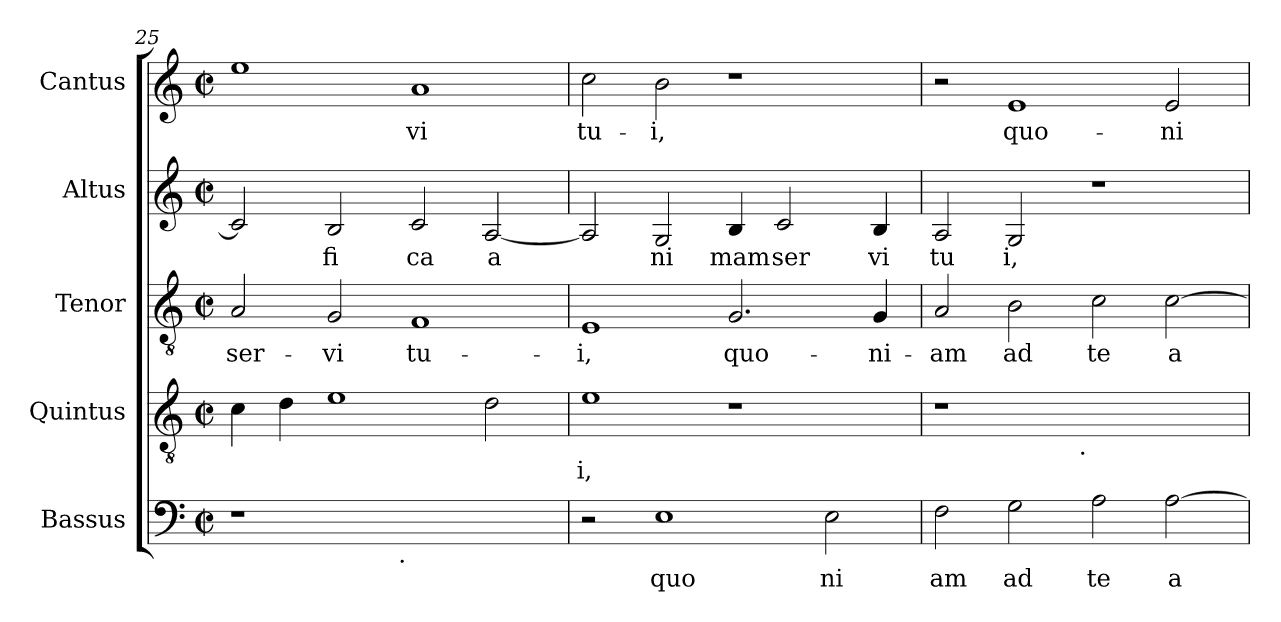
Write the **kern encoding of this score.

**kern	**text	**kern	**text	**kern	**text	**kern	**text	**kern	**text
*part5	*part5	*part4	*part4	*part3	*part3	*part2	*part2	*part1	*part1
*staff5	*staff5	*staff4	*staff4	*staff3	*staff3	*staff2	*staff2	*staff1	*staff1
*I"Bassus	*	*I"Quintus	*	*I"Tenor	*	*I"Altus	*	*I"Cantus	*
*clefF4	*	*clefGv2	*	*clefGv2	*	*clefG2	*	*clefG2	*
*k[]	*	*k[]	*	*k[]	*	*k[]	*	*k[]	*
*C:	*	*C:	*	*C:	*	*C:	*	*C:	*
*M2/2	*	*M2/2	*	*M2/2	*	*M2/2	*	*M2/2	*
*met(c|)	*	*met(c|)	*	*met(c|)	*	*met(c|)	*	*met(c|)	*
=25	=25	=25	=25	=25	=25	=25	=25	=25	=25
!	!	!	!LO:LY:b	!	!LO:LY:b	!	!LO:LY:b:cj	!	!LO:LY:b:cj
*^	*	*	*	*	*	*	*	*	*
1r	2ryy	.	4c\	.	2A/	ser-	2c/]	.	1ee	--
!	!	!	!	!LO:LY:b	!	!	!	!	!	!
.	.	.	4d\	.	.	.	.	.	.	.
!	!	!	!	!LO:LY:b	!	!LO:LY:b	!	!LO:LY:b:cj	!	!
.	4...ryy	.	1e	.	2G/	-vi	2B/	fi	.	.
!	!LO:TX:b:t=.	!	!	!	!	!	!	!	!	!
.	1ryy	.	.	.	.	.	.	.	.	.
!	!	!	!	!	!	!LO:LY:b	!	!LO:LY:b:cj	!	!LO:LY:b:cj
1ryy	.	.	.	.	1F	tu-	2c/	ca	1a	-vi
!	!	!	!	!LO:LY:b	!	!	!	!LO:LY:b:cj	!	!
.	.	.	2d\	.	.	.	[<2A/	a	.	.
.	32ryy	.	.	.	.	.	.	.	.	.
=26	=26	=26	=26	=26	=26	=26	=26	=26	=26	=26
!	!	!	!	!LO:LY:b	!	!LO:LY:b	!	!LO:LY:b:cj	!	!LO:LY:b:cj
*v	*v	*	*	*	*	*	*	*	*	*
2r	.	1e	i,	1E	-i,	2A/]	.	2cc\	tu-
!	!LO:LY:b:cj	!	!	!	!	!	!LO:LY:b:cj	!	!LO:LY:b:cj
1E	quo	.	.	.	.	2G/	ni	2b\	-i,
!	!	!	!	!	!LO:LY:b	!	!LO:LY:b:cj	!	!
.	.	1r	.	2.G/	quo-	4B/	mam	1r	.
!	!	!	!	!	!	!	!LO:LY:b:cj	!	!
.	.	.	.	.	.	2c/	ser	.	.
!	!LO:LY:b:cj	!	!	!	!	!	!	!	!
2E\	ni	.	.	.	.	.	.	.	.
!	!	!	!	!	!LO:LY:b	!	!LO:LY:b:cj	!	!
.	.	.	.	4G/	-ni-	4B/	vi	.	.
=27	=27	=27	=27	=27	=27	=27	=27	=27	=27
!	!LO:LY:b:cj	!	!	!	!LO:LY:b	!	!LO:LY:b:cj	!	!
*	*	*^	*	*	*	*	*	*	*
2F\	am	1r	2ryy	.	2A/	-am	2A/	tu	2r	.
!	!LO:LY:b:cj	!	!	!	!	!LO:LY:b	!	!LO:LY:b:cj	!	!LO:LY:b:cj
2G\	ad	.	4...ryy	.	2B\	ad	2G/	i,	1e	quo-
!	!	!	!LO:TX:b:t=.	!	!	!	!	!	!	!
.	.	.	1ryy	.	.	.	.	.	.	.
!	!LO:LY:b:cj	!	!	!	!	!LO:LY:b	!	!	!	!
2A\	te	1ryy	.	.	2c\	te	1r	.	.	.
!	!LO:LY:b:cj	!	!	!	!	!LO:LY:b	!	!	!	!LO:LY:b:cj
[>2A\	a	.	.	.	[>2c\	a-	.	.	2e/	-ni-
.	.	.	32ryy	.	.	.	.	.	.	.
*	*	*v	*v	*	*	*	*	*	*	*
=	=	=	=	=	=	=	=	=	=
*-	*-	*-	*-	*-	*-	*-	*-	*-	*-
